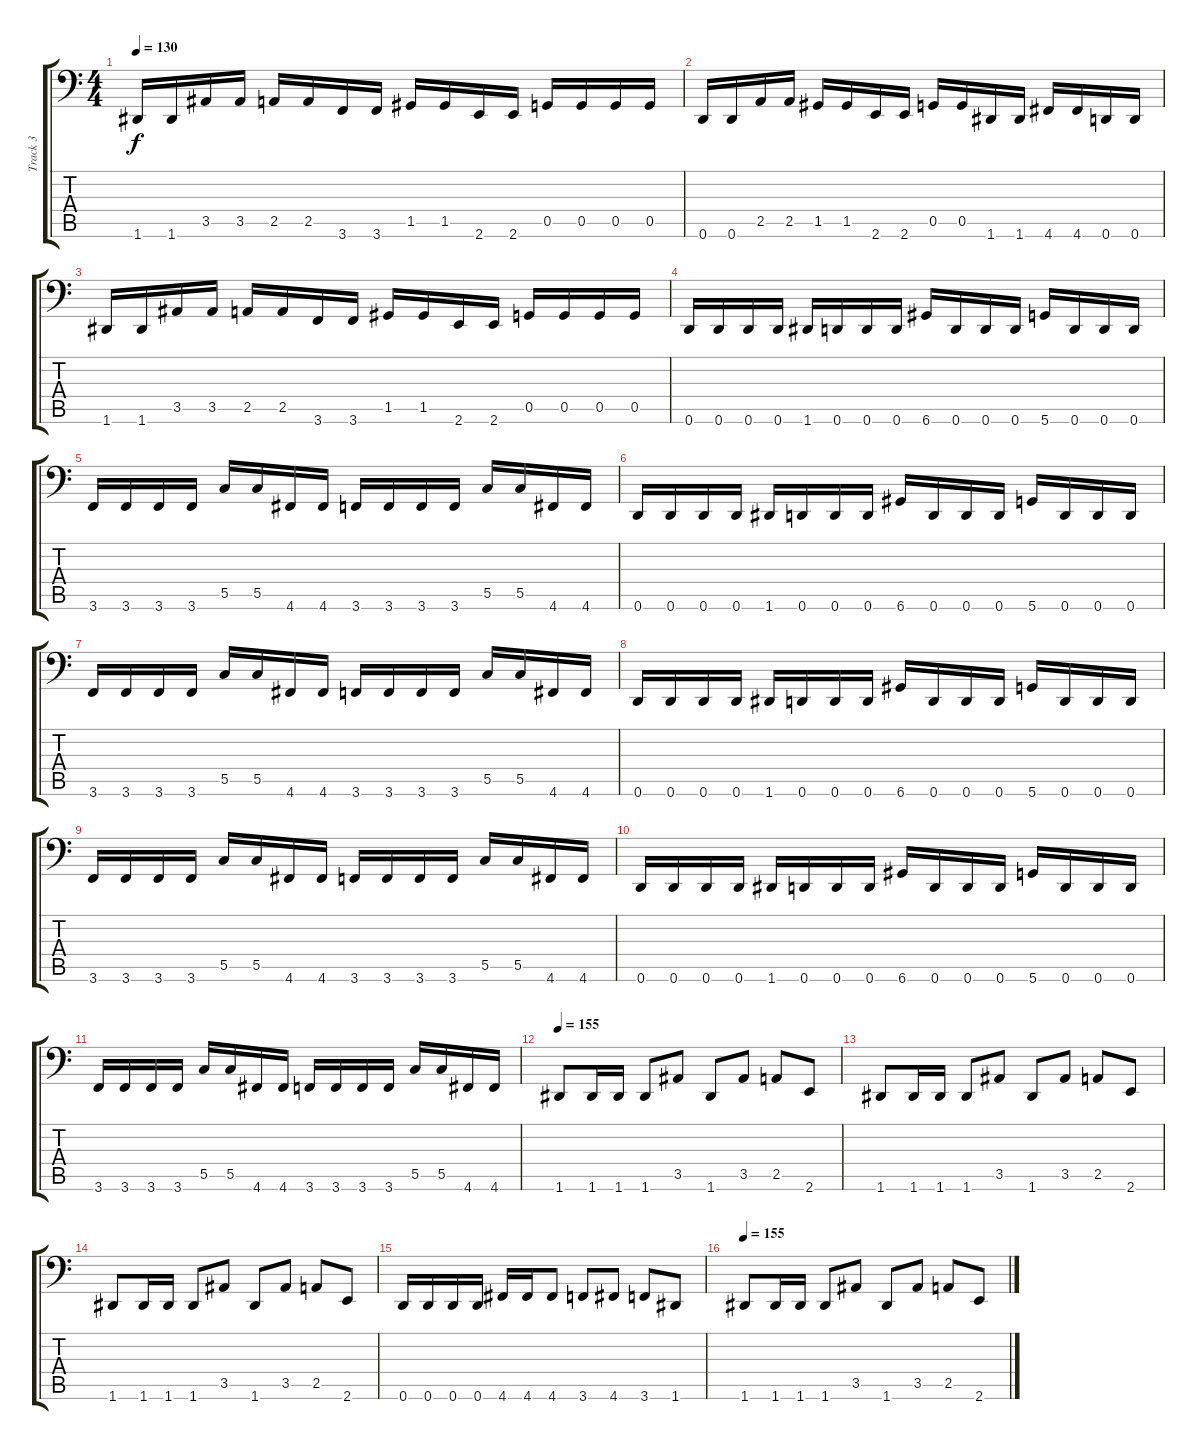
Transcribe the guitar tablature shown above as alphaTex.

\track ("Track 3" "Track 3") {instrument electricbassfinger}
\staff {score tabs}
\tuning (Eb3 Bb2 F2 C2 G1 D1) {hide}
\ts (4 4)
\tempo 130
\clef f4
\ks c
1.6.16{dy f} 1.6.16 3.5.16 3.5.16 2.5.16 2.5.16 3.6.16 3.6.16 1.5.16 1.5.16 2.6.16 2.6.16 0.5.16 0.5.16 0.5.16 0.5.16 |
0.6.16 0.6.16 2.5.16 2.5.16 1.5.16 1.5.16 2.6.16 2.6.16 0.5.16 0.5.16 1.6.16 1.6.16 4.6.16 4.6.16 0.6.16 0.6.16 |
1.6.16 1.6.16 3.5.16 3.5.16 2.5.16 2.5.16 3.6.16 3.6.16 1.5.16 1.5.16 2.6.16 2.6.16 0.5.16 0.5.16 0.5.16 0.5.16 |
0.6.16 0.6.16 0.6.16 0.6.16 1.6.16 0.6.16 0.6.16 0.6.16 6.6.16 0.6.16 0.6.16 0.6.16 5.6.16 0.6.16 0.6.16 0.6.16 |
3.6.16 3.6.16 3.6.16 3.6.16 5.5.16 5.5.16 4.6.16 4.6.16 3.6.16 3.6.16 3.6.16 3.6.16 5.5.16 5.5.16 4.6.16 4.6.16 |
0.6.16 0.6.16 0.6.16 0.6.16 1.6.16 0.6.16 0.6.16 0.6.16 6.6.16 0.6.16 0.6.16 0.6.16 5.6.16 0.6.16 0.6.16 0.6.16 |
3.6.16 3.6.16 3.6.16 3.6.16 5.5.16 5.5.16 4.6.16 4.6.16 3.6.16 3.6.16 3.6.16 3.6.16 5.5.16 5.5.16 4.6.16 4.6.16 |
0.6.16 0.6.16 0.6.16 0.6.16 1.6.16 0.6.16 0.6.16 0.6.16 6.6.16 0.6.16 0.6.16 0.6.16 5.6.16 0.6.16 0.6.16 0.6.16 |
3.6.16 3.6.16 3.6.16 3.6.16 5.5.16 5.5.16 4.6.16 4.6.16 3.6.16 3.6.16 3.6.16 3.6.16 5.5.16 5.5.16 4.6.16 4.6.16 |
0.6.16 0.6.16 0.6.16 0.6.16 1.6.16 0.6.16 0.6.16 0.6.16 6.6.16 0.6.16 0.6.16 0.6.16 5.6.16 0.6.16 0.6.16 0.6.16 |
3.6.16 3.6.16 3.6.16 3.6.16 5.5.16 5.5.16 4.6.16 4.6.16 3.6.16 3.6.16 3.6.16 3.6.16 5.5.16 5.5.16 4.6.16 4.6.16 |
\tempo 155
1.6.8 1.6.16 1.6.16 1.6.8 3.5.8 1.6.8 3.5.8 2.5.8 2.6.8 |
1.6.8 1.6.16 1.6.16 1.6.8 3.5.8 1.6.8 3.5.8 2.5.8 2.6.8 |
1.6.8 1.6.16 1.6.16 1.6.8 3.5.8 1.6.8 3.5.8 2.5.8 2.6.8 |
0.6.16 0.6.16 0.6.16 0.6.16 4.6.16 4.6.16 4.6.8 3.6.8 4.6.8 3.6.8 1.6.8 |
\tempo 155
1.6.8 1.6.16 1.6.16 1.6.8 3.5.8 1.6.8 3.5.8 2.5.8 2.6.8
